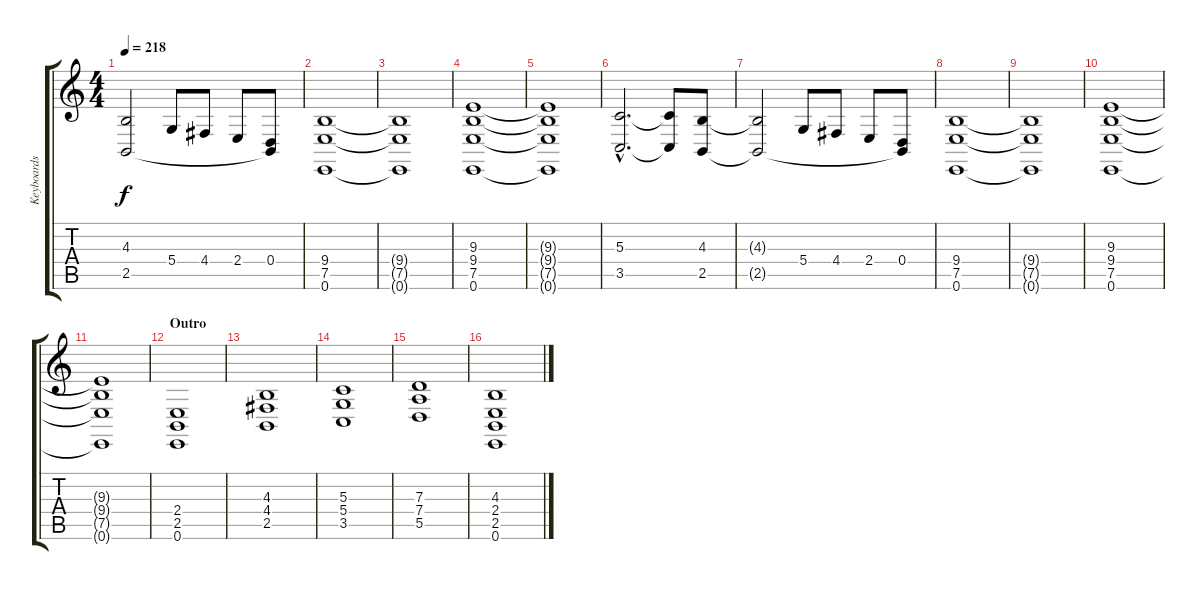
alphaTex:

\track ("Keyboards 3" "Keyboards ") {instrument stringensemble1}
\staff {score tabs}
\tuning (E4 B3 G3 D3 A2 E2) {hide}
\ts (4 4)
\tempo 218
\clef g2
\ks c
(4.3{t} 2.5{t}).2{dy f} 5.4.8 4.4.8 2.4.8 (0.4 2.5{t}).8 |
(9.4 7.5 0.6).1{instrument stringensemble2} |
(9.4{t} 7.5{t} 0.6{t}).1 |
(9.3 9.4 7.5 0.6).1 |
(9.3{t} 9.4{t} 7.5{t} 0.6{t}).1 |
(5.3{hac} 3.5{hac}).2{d instrument stringensemble1} (5.3{t} 3.5{t}).8 (4.3 2.5).8 |
(4.3{t} 2.5{t}).2 5.4.8 4.4.8 2.4.8 (0.4 2.5{t}).8 |
(9.4 7.5 0.6).1{instrument stringensemble2} |
(9.4{t} 7.5{t} 0.6{t}).1 |
(9.3 9.4 7.5 0.6).1 |
(9.3{t} 9.4{t} 7.5{t} 0.6{t}).1 |
\section ("" "Outro")
(2.4 2.5 0.6).1{instrument stringensemble1} |
(4.3 4.4 2.5).1 |
(5.3 5.4 3.5).1 |
(7.3 7.4 5.5).1 |
(4.3 2.4 2.5 0.6).1
